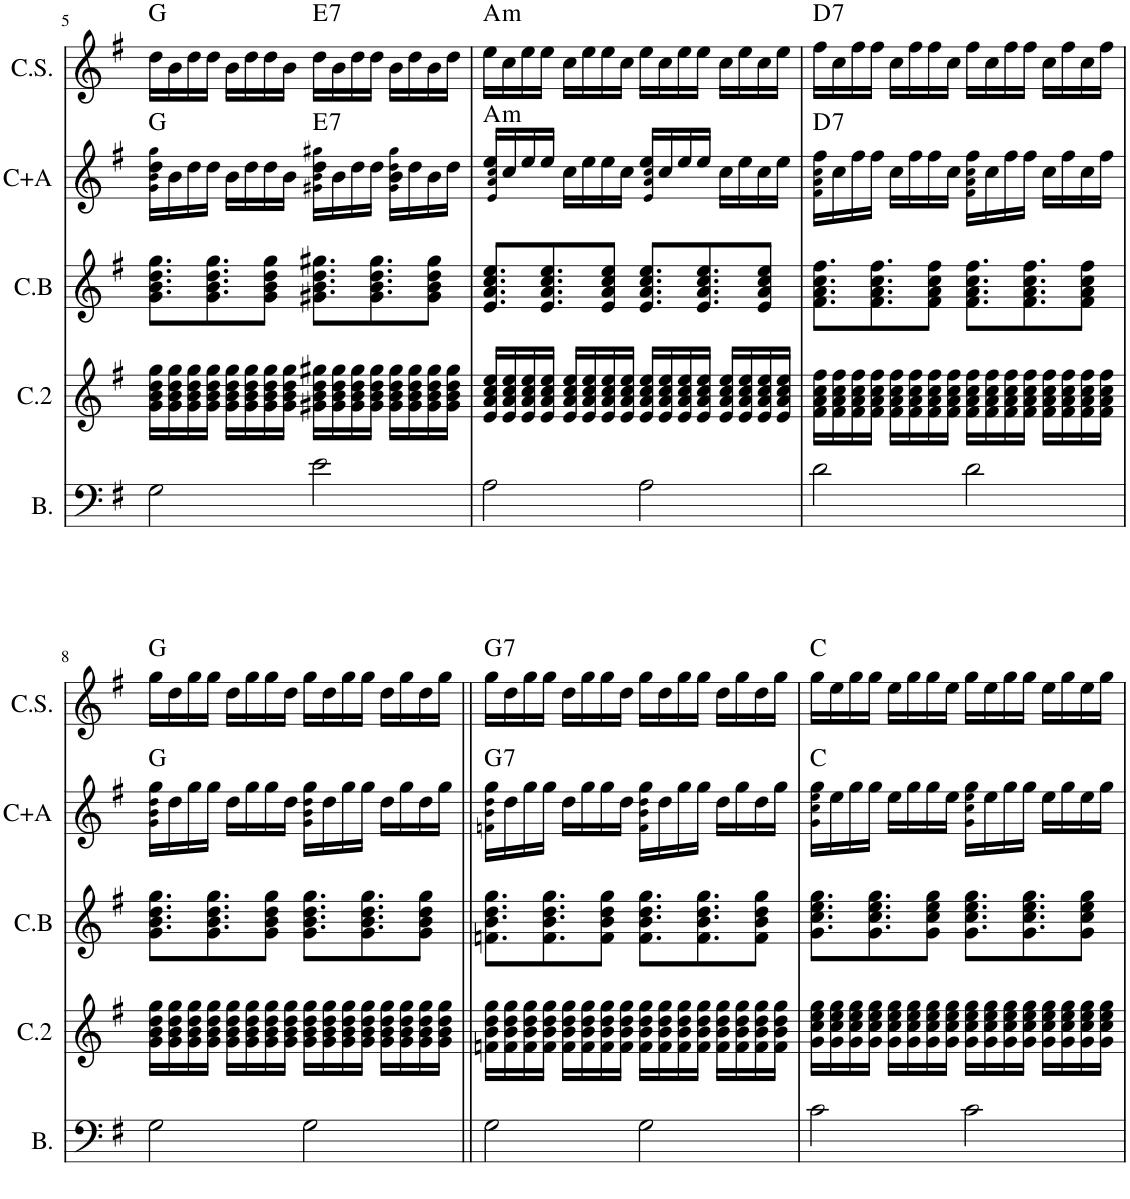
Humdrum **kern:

**kern	**kern	**kern	**kern	**harte	**kern	**harte
*part5	*part4	*part3	*part2	*part2	*part1	*part1
*staff5	*staff4	*staff3	*staff2	*	*staff1	*
*I"Bandolim	*I"Cavaco 2	*I"Cavaco base	*I"Cav+acordes	*	*I"Cavaco solo	*
*I'B.	*I'C.2	*I'C.B	*I'C+A	*	*I'C.S.	*
!!LO:PB:g=z
*clefF4	*clefG2	*clefG2	*clefG2	*	*clefG2	*
*k[f#]	*k[f#]	*k[f#]	*k[f#]	*	*k[f#]	*
*M4/4	*M4/4	*M4/4	*M4/4	*	*M4/4	*
=5	=5	=5	=5	=5	=5	=5
2G\	16g\ 16b\ 16dd\ 16gg\LL	8.g\ 8.b\ 8.dd\ 8.gg\L	16g!\ 16b!\ 16dd\ 16gg!\LL	G:maj	16dd\LL	G:maj
.	16g\ 16b\ 16dd\ 16gg\	.	16b\	.	16b\	.
.	16g\ 16b\ 16dd\ 16gg\	.	16dd\	.	16dd\	.
.	16g\ 16b\ 16dd\ 16gg\JJ	8.g\ 8.b\ 8.dd\ 8.gg\	16dd\JJ	.	16dd\JJ	.
.	16g\ 16b\ 16dd\ 16gg\LL	.	16b\LL	.	16b\LL	.
.	16g\ 16b\ 16dd\ 16gg\	.	16dd\	.	16dd\	.
.	16g\ 16b\ 16dd\ 16gg\	8g\ 8b\ 8dd\ 8gg\J	16dd\	.	16dd\	.
.	16g\ 16b\ 16dd\ 16gg\JJ	.	16b\JJ	.	16b\JJ	.
!	!	!	!	!LO:H:kt=7	!	!LO:H:kt=7
2e\	16g#X\ 16b\ 16dd\ 16gg#X\LL	8.g#X\ 8.b\ 8.dd\ 8.gg#X\L	16g#X!\ 16b!\ 16dd\ 16gg#X!\LL	E:7	16dd\LL	E:7
.	16g#\ 16b\ 16dd\ 16gg#\	.	16b\	.	16b\	.
.	16g#\ 16b\ 16dd\ 16gg#\	.	16dd\	.	16dd\	.
.	16g#\ 16b\ 16dd\ 16gg#\JJ	8.g#\ 8.b\ 8.dd\ 8.gg#\	16dd\JJ	.	16dd\JJ	.
.	16g#\ 16b\ 16dd\ 16gg#\LL	.	16g#!\ 16b\ 16dd!\ 16gg#!\LL	.	16b\LL	.
.	16g#\ 16b\ 16dd\ 16gg#\	.	16dd\	.	16dd\	.
.	16g#\ 16b\ 16dd\ 16gg#\	8g#\ 8b\ 8dd\ 8gg#\J	16b\	.	16b\	.
.	16g#\ 16b\ 16dd\ 16gg#\JJ	.	16dd\JJ	.	16dd\JJ	.
=6	=6	=6	=6	=6	=6	=6
!	!	!	!	!LO:H:kt=m	!	!LO:H:kt=m
2A\	16e/ 16a/ 16cc/ 16ee/LL	8.e/ 8.a/ 8.cc/ 8.ee/L	16e!/ 16a!/ 16cc!/ 16ee/LL	A:min	16ee\LL	A:min
.	16e/ 16a/ 16cc/ 16ee/	.	16cc/	.	16cc\	.
.	16e/ 16a/ 16cc/ 16ee/	.	16ee/	.	16ee\	.
.	16e/ 16a/ 16cc/ 16ee/JJ	8.e/ 8.a/ 8.cc/ 8.ee/	16ee/JJ	.	16ee\JJ	.
.	16e/ 16a/ 16cc/ 16ee/LL	.	16cc\LL	.	16cc\LL	.
.	16e/ 16a/ 16cc/ 16ee/	.	16ee\	.	16ee\	.
.	16e/ 16a/ 16cc/ 16ee/	8e/ 8a/ 8cc/ 8ee/J	16ee\	.	16ee\	.
.	16e/ 16a/ 16cc/ 16ee/JJ	.	16cc\JJ	.	16cc\JJ	.
2A\	16e/ 16a/ 16cc/ 16ee/LL	8.e/ 8.a/ 8.cc/ 8.ee/L	16e!/ 16a!/ 16cc!/ 16ee/LL	.	16ee\LL	.
.	16e/ 16a/ 16cc/ 16ee/	.	16cc/	.	16cc\	.
.	16e/ 16a/ 16cc/ 16ee/	.	16ee/	.	16ee\	.
.	16e/ 16a/ 16cc/ 16ee/JJ	8.e/ 8.a/ 8.cc/ 8.ee/	16ee/JJ	.	16ee\JJ	.
.	16e/ 16a/ 16cc/ 16ee/LL	.	16cc\LL	.	16cc\LL	.
.	16e/ 16a/ 16cc/ 16ee/	.	16ee\	.	16ee\	.
.	16e/ 16a/ 16cc/ 16ee/	8e/ 8a/ 8cc/ 8ee/J	16cc\	.	16cc\	.
.	16e/ 16a/ 16cc/ 16ee/JJ	.	16ee\JJ	.	16ee\JJ	.
=7	=7	=7	=7	=7	=7	=7
!	!	!	!	!LO:H:kt=7	!	!LO:H:kt=7
2d\	16f#\ 16a\ 16cc\ 16ff#\LL	8.f#\ 8.a\ 8.cc\ 8.ff#\L	16f#!\ 16a!\ 16cc!\ 16ff#\LL	D:7	16ff#\LL	D:7
.	16f#\ 16a\ 16cc\ 16ff#\	.	16cc\	.	16cc\	.
.	16f#\ 16a\ 16cc\ 16ff#\	.	16ff#\	.	16ff#\	.
.	16f#\ 16a\ 16cc\ 16ff#\JJ	8.f#\ 8.a\ 8.cc\ 8.ff#\	16ff#\JJ	.	16ff#\JJ	.
.	16f#\ 16a\ 16cc\ 16ff#\LL	.	16cc\LL	.	16cc\LL	.
.	16f#\ 16a\ 16cc\ 16ff#\	.	16ff#\	.	16ff#\	.
.	16f#\ 16a\ 16cc\ 16ff#\	8f#\ 8a\ 8cc\ 8ff#\J	16ff#\	.	16ff#\	.
.	16f#\ 16a\ 16cc\ 16ff#\JJ	.	16cc\JJ	.	16cc\JJ	.
2d\	16f#\ 16a\ 16cc\ 16ff#\LL	8.f#\ 8.a\ 8.cc\ 8.ff#\L	16f#!\ 16a!\ 16cc!\ 16ff#\LL	.	16ff#\LL	.
.	16f#\ 16a\ 16cc\ 16ff#\	.	16cc\	.	16cc\	.
.	16f#\ 16a\ 16cc\ 16ff#\	.	16ff#\	.	16ff#\	.
.	16f#\ 16a\ 16cc\ 16ff#\JJ	8.f#\ 8.a\ 8.cc\ 8.ff#\	16ff#\JJ	.	16ff#\JJ	.
.	16f#\ 16a\ 16cc\ 16ff#\LL	.	16cc\LL	.	16cc\LL	.
.	16f#\ 16a\ 16cc\ 16ff#\	.	16ff#\	.	16ff#\	.
.	16f#\ 16a\ 16cc\ 16ff#\	8f#\ 8a\ 8cc\ 8ff#\J	16cc\	.	16cc\	.
.	16f#\ 16a\ 16cc\ 16ff#\JJ	.	16ff#\JJ	.	16ff#\JJ	.
!!LO:LB:g=z
=8	=8	=8	=8	=8	=8	=8
2G\	16g\ 16b\ 16dd\ 16gg\LL	8.g\ 8.b\ 8.dd\ 8.gg\L	16g!\ 16b!\ 16dd!\ 16gg\LL	G:maj	16gg\LL	G:maj
.	16g\ 16b\ 16dd\ 16gg\	.	16dd\	.	16dd\	.
.	16g\ 16b\ 16dd\ 16gg\	.	16gg\	.	16gg\	.
.	16g\ 16b\ 16dd\ 16gg\JJ	8.g\ 8.b\ 8.dd\ 8.gg\	16gg\JJ	.	16gg\JJ	.
.	16g\ 16b\ 16dd\ 16gg\LL	.	16dd\LL	.	16dd\LL	.
.	16g\ 16b\ 16dd\ 16gg\	.	16gg\	.	16gg\	.
.	16g\ 16b\ 16dd\ 16gg\	8g\ 8b\ 8dd\ 8gg\J	16gg\	.	16gg\	.
.	16g\ 16b\ 16dd\ 16gg\JJ	.	16dd\JJ	.	16dd\JJ	.
2G\	16g\ 16b\ 16dd\ 16gg\LL	8.g\ 8.b\ 8.dd\ 8.gg\L	16g!\ 16b!\ 16dd!\ 16gg\LL	.	16gg\LL	.
.	16g\ 16b\ 16dd\ 16gg\	.	16dd\	.	16dd\	.
.	16g\ 16b\ 16dd\ 16gg\	.	16gg\	.	16gg\	.
.	16g\ 16b\ 16dd\ 16gg\JJ	8.g\ 8.b\ 8.dd\ 8.gg\	16gg\JJ	.	16gg\JJ	.
.	16g\ 16b\ 16dd\ 16gg\LL	.	16dd\LL	.	16dd\LL	.
.	16g\ 16b\ 16dd\ 16gg\	.	16gg\	.	16gg\	.
.	16g\ 16b\ 16dd\ 16gg\	8g\ 8b\ 8dd\ 8gg\J	16dd\	.	16dd\	.
.	16g\ 16b\ 16dd\ 16gg\JJ	.	16gg\JJ	.	16gg\JJ	.
=9||	=9||	=9||	=9||	=9||	=9||	=9||
!	!	!	!	!LO:H:kt=7	!	!LO:H:kt=7
2G\	16fn\ 16b\ 16dd\ 16gg\LL	8.fn\ 8.b\ 8.dd\ 8.gg\L	16fn!\ 16b!\ 16dd!\ 16gg\LL	G:7	16gg\LL	G:7
.	16f\ 16b\ 16dd\ 16gg\	.	16dd\	.	16dd\	.
.	16f\ 16b\ 16dd\ 16gg\	.	16gg\	.	16gg\	.
.	16f\ 16b\ 16dd\ 16gg\JJ	8.f\ 8.b\ 8.dd\ 8.gg\	16gg\JJ	.	16gg\JJ	.
.	16f\ 16b\ 16dd\ 16gg\LL	.	16dd\LL	.	16dd\LL	.
.	16f\ 16b\ 16dd\ 16gg\	.	16gg\	.	16gg\	.
.	16f\ 16b\ 16dd\ 16gg\	8f\ 8b\ 8dd\ 8gg\J	16gg\	.	16gg\	.
.	16f\ 16b\ 16dd\ 16gg\JJ	.	16dd\JJ	.	16dd\JJ	.
2G\	16f\ 16b\ 16dd\ 16gg\LL	8.f\ 8.b\ 8.dd\ 8.gg\L	16f!\ 16b!\ 16dd!\ 16gg\LL	.	16gg\LL	.
.	16f\ 16b\ 16dd\ 16gg\	.	16dd\	.	16dd\	.
.	16f\ 16b\ 16dd\ 16gg\	.	16gg\	.	16gg\	.
.	16f\ 16b\ 16dd\ 16gg\JJ	8.f\ 8.b\ 8.dd\ 8.gg\	16gg\JJ	.	16gg\JJ	.
.	16f\ 16b\ 16dd\ 16gg\LL	.	16dd\LL	.	16dd\LL	.
.	16f\ 16b\ 16dd\ 16gg\	.	16gg\	.	16gg\	.
.	16f\ 16b\ 16dd\ 16gg\	8f\ 8b\ 8dd\ 8gg\J	16dd\	.	16dd\	.
.	16f\ 16b\ 16dd\ 16gg\JJ	.	16gg\JJ	.	16gg\JJ	.
=10	=10	=10	=10	=10	=10	=10
2c\	16g\ 16cc\ 16ee\ 16gg\LL	8.g\ 8.cc\ 8.ee\ 8.gg\L	16g!\ 16cc!\ 16ee!\ 16gg\LL	C:maj	16gg\LL	C:maj
.	16g\ 16cc\ 16ee\ 16gg\	.	16ee\	.	16ee\	.
.	16g\ 16cc\ 16ee\ 16gg\	.	16gg\	.	16gg\	.
.	16g\ 16cc\ 16ee\ 16gg\JJ	8.g\ 8.cc\ 8.ee\ 8.gg\	16gg\JJ	.	16gg\JJ	.
.	16g\ 16cc\ 16ee\ 16gg\LL	.	16ee\LL	.	16ee\LL	.
.	16g\ 16cc\ 16ee\ 16gg\	.	16gg\	.	16gg\	.
.	16g\ 16cc\ 16ee\ 16gg\	8g\ 8cc\ 8ee\ 8gg\J	16gg\	.	16gg\	.
.	16g\ 16cc\ 16ee\ 16gg\JJ	.	16ee\JJ	.	16ee\JJ	.
2c\	16g\ 16cc\ 16ee\ 16gg\LL	8.g\ 8.cc\ 8.ee\ 8.gg\L	16g!\ 16cc!\ 16ee!\ 16gg\LL	.	16gg\LL	.
.	16g\ 16cc\ 16ee\ 16gg\	.	16ee\	.	16ee\	.
.	16g\ 16cc\ 16ee\ 16gg\	.	16gg\	.	16gg\	.
.	16g\ 16cc\ 16ee\ 16gg\JJ	8.g\ 8.cc\ 8.ee\ 8.gg\	16gg\JJ	.	16gg\JJ	.
.	16g\ 16cc\ 16ee\ 16gg\LL	.	16ee\LL	.	16ee\LL	.
.	16g\ 16cc\ 16ee\ 16gg\	.	16gg\	.	16gg\	.
.	16g\ 16cc\ 16ee\ 16gg\	8g\ 8cc\ 8ee\ 8gg\J	16ee\	.	16ee\	.
.	16g\ 16cc\ 16ee\ 16gg\JJ	.	16gg\JJ	.	16gg\JJ	.
=	=	=	=	=	=	=
*-	*-	*-	*-	*-	*-	*-
